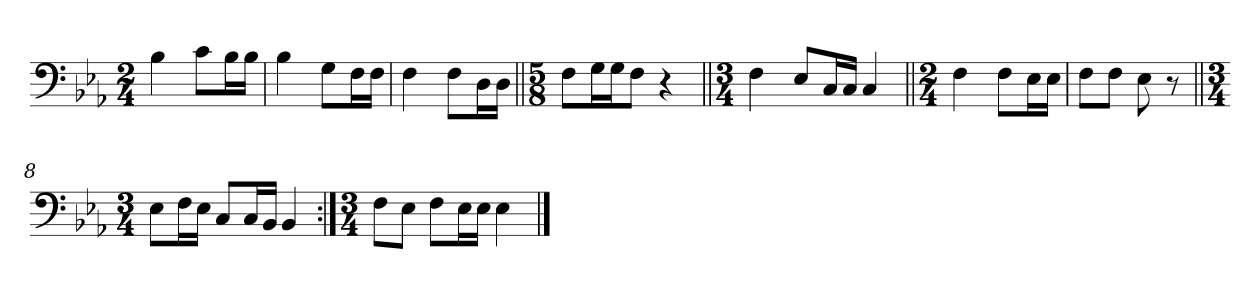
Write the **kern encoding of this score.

**kern
*part1
*staff1
*clefF4
*k[b-e-a-]
*M2/4
=1
4B-\
8c\L
16B-\L
16B-\JJ
=2
4B-\
8G\L
16F\L
16F\JJ
=3
4F\
8F\L
16D\L
16D\JJ
=4||
*M5/8
8F\L
16G\L
16G\J
8F\J
4r
=5||
*M3/4
4F\
8E-/L
16C/L
16C/JJ
4C/
=||
*M2/4
4F\
8F\L
16E-\L
16E-\JJ
=7
8F\L
8F\J
8E-\
8r
=8||
*M3/4
8E-\L
16F\L
16E-\JJ
8C/L
16C/L
16BB-/JJ
4BB-/
=9:|!
*M3/4
8F\L
8E-\J
8F\L
16E-\L
16E-\JJ
4E-\
==
*-
